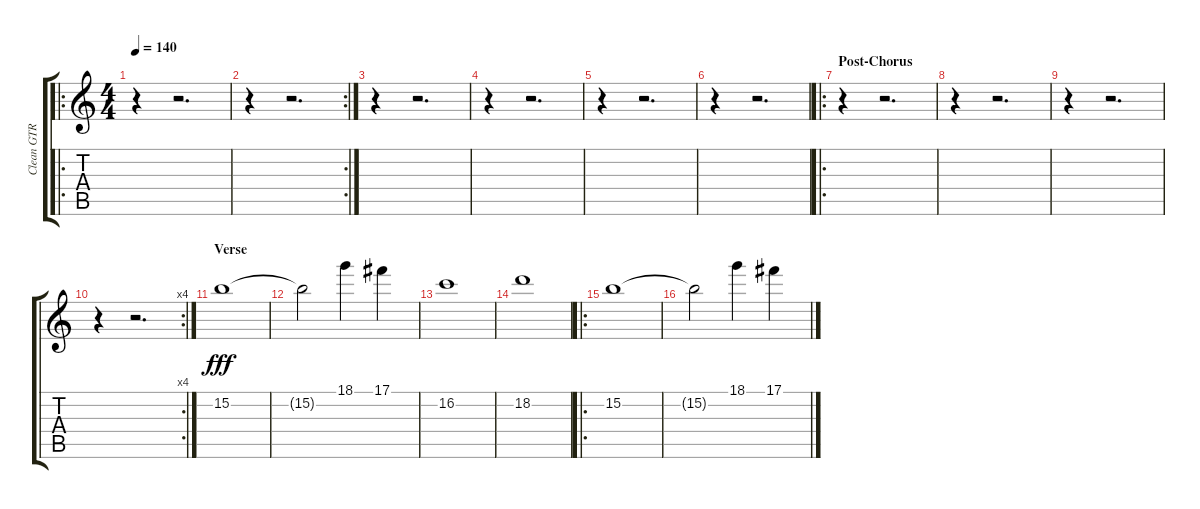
\track ("Clean GTR 2" "Clean GTR ") {instrument electricguitarclean}
\staff {score tabs}
\tuning (Db4 Ab3 E3 B2 Gb2 B1) {hide}
\ro
\ts (4 4)
\tempo 140
\clef g2
\ks c
r.4{dy fff} r.2{d} |
\rc 2
r.4 r.2{d} |
r.4 r.2{d} |
r.4 r.2{d} |
r.4 r.2{d} |
r.4 r.2{d} |
\ro
\section ("" "Post-Chorus")
r.4 r.2{d} |
r.4 r.2{d} |
r.4 r.2{d} |
\rc 4
r.4 r.2{d} |
\section ("" "Verse")
15.2.1 |
15.2{t}.2 18.1.4 17.1.4 |
16.2.1 |
18.2.1 |
\ro
15.2.1 |
15.2{t}.2 18.1.4 17.1.4
